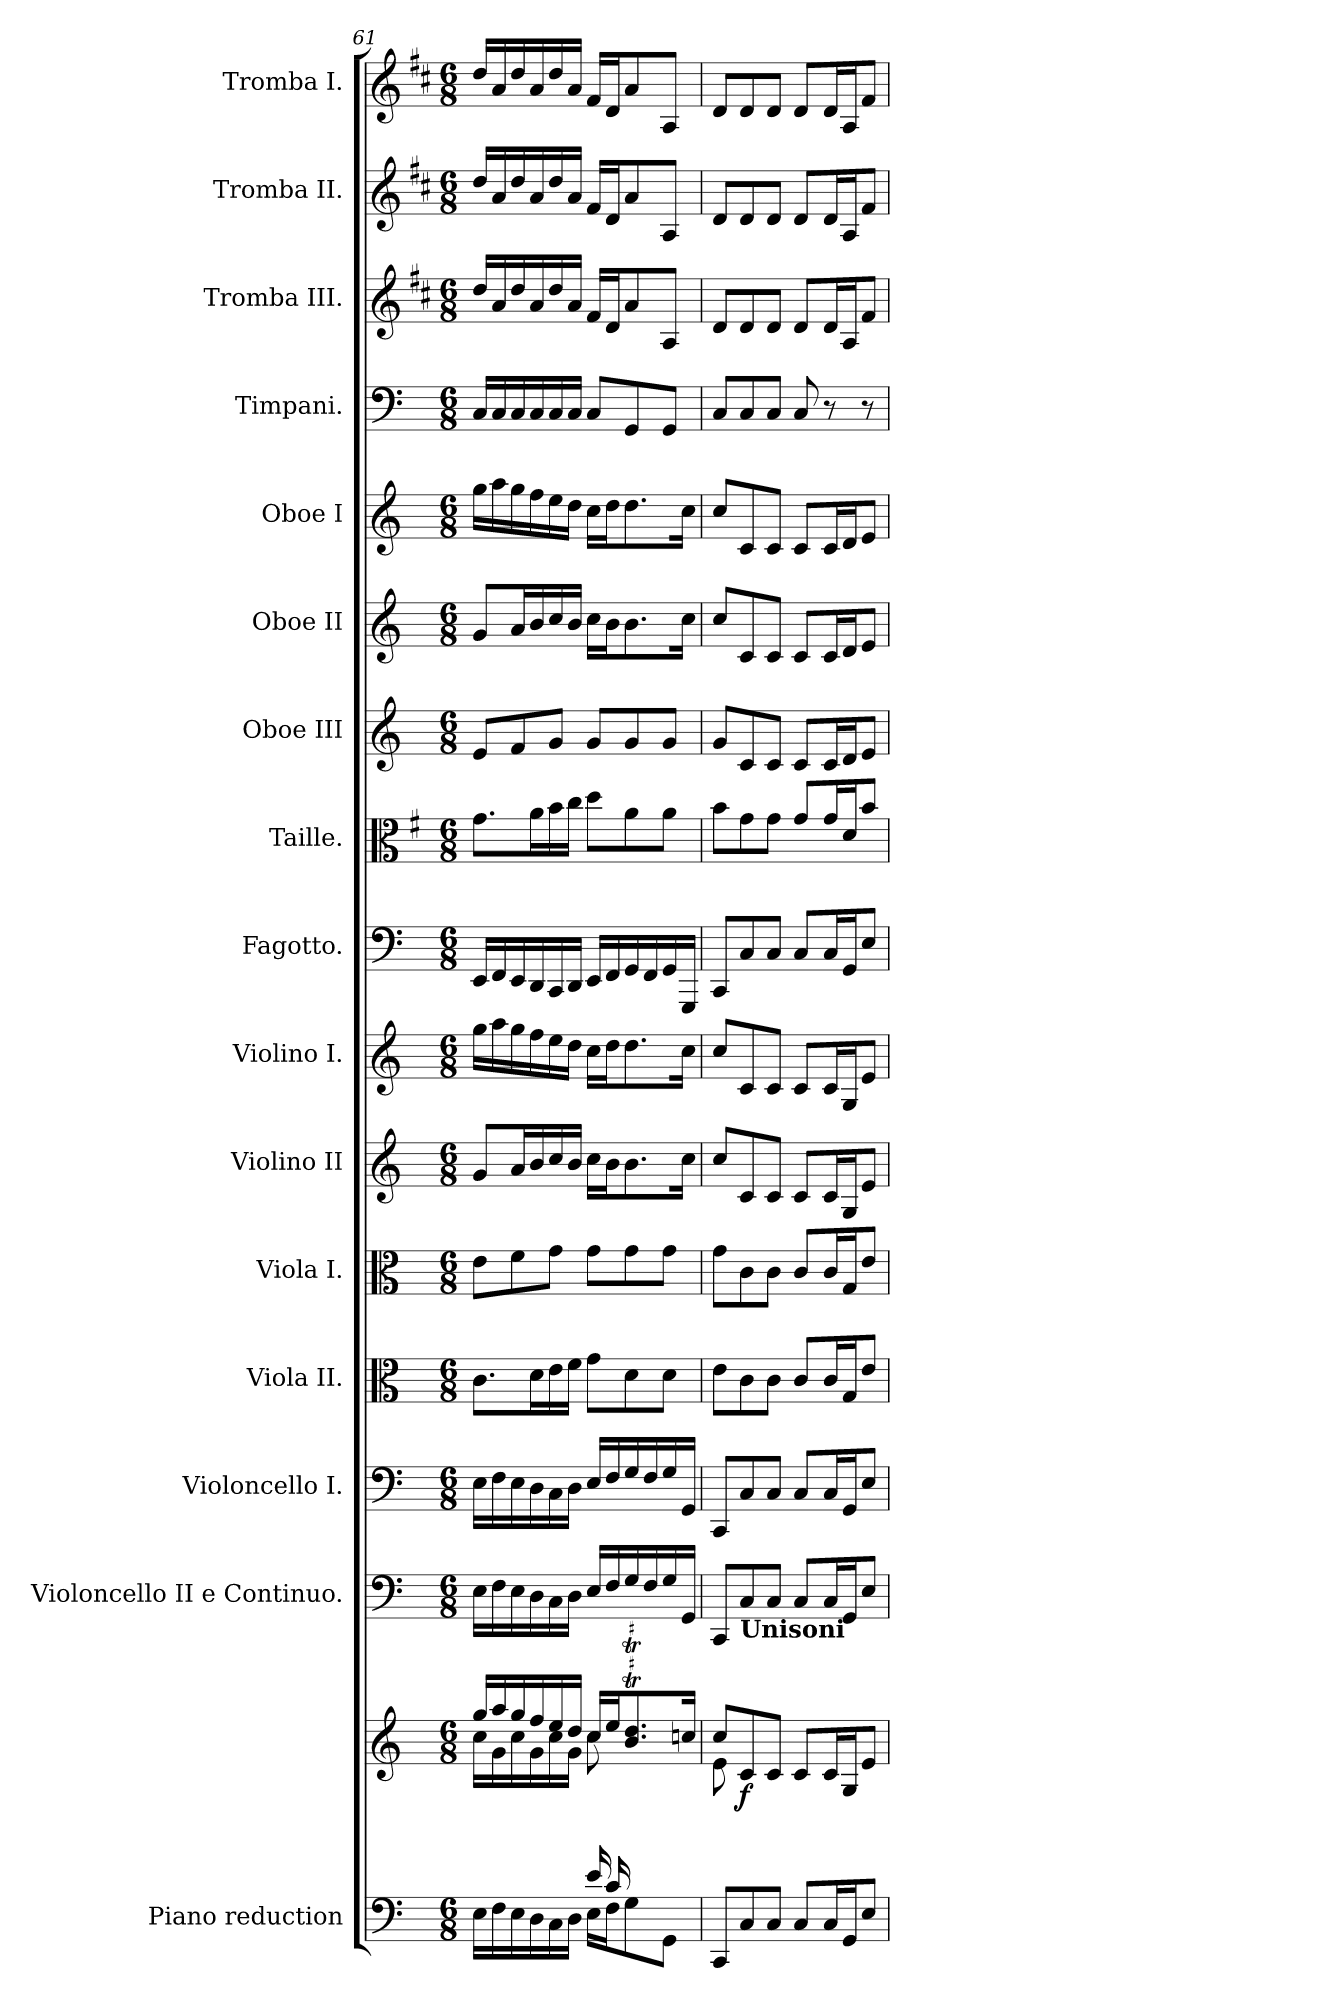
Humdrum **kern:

**kern	**kern	**dynam	**kern	**kern	**kern	**kern	**kern	**kern	**kern	**kern	**kern	**kern	**kern	**kern	**kern	**kern	**kern
*part16	*part16	*part16	*part15	*part14	*part13	*part12	*part11	*part10	*part9	*part8	*part7	*part6	*part5	*part4	*part3	*part2	*part1
*staff17	*staff16	*staff16/17	*staff15	*staff14	*staff13	*staff12	*staff11	*staff10	*staff9	*staff8	*staff7	*staff6	*staff5	*staff4	*staff3	*staff2	*staff1
*I"Piano reduction	*	*	*I"Violoncello II e Continuo.	*I"Violoncello I.	*I"Viola II.	*I"Viola I.	*I"Violino II	*I"Violino I.	*I"Fagotto.	*I"Taille.	*I"Oboe III	*I"Oboe II	*I"Oboe I	*I"Timpani.	*I"Tromba III.	*I"Tromba II.	*I"Tromba I.
*I'Pno	*	*	*I'Vc	*I'Vc	*I'Vla	*I'Vla	*	*I'Vln	*	*	*I'Ob	*I'Ob	*I'Ob	*I'Timp	*	*	*
!!LO:PB:g=z
*clefF4	*clefG2	*	*clefF4	*clefF4	*clefC3	*clefC3	*clefG2	*clefG2	*clefF4	*clefC3	*clefG2	*clefG2	*clefG2	*clefF4	*clefG2	*clefG2	*clefG2
*	*	*	*ITrd7c12	*	*	*	*	*	*	*ITrd4c7	*	*	*	*	*ITrd1c2	*ITrd1c2	*ITrd1c2
*k[]	*k[]	*	*k[]	*k[]	*k[]	*k[]	*k[]	*k[]	*k[]	*k[]	*k[]	*k[]	*k[]	*k[]	*k[]	*k[]	*k[]
*M6/8	*M6/8	*	*M6/8	*M6/8	*M6/8	*M6/8	*M6/8	*M6/8	*M6/8	*M6/8	*M6/8	*M6/8	*M6/8	*M6/8	*M6/8	*M6/8	*M6/8
=61	=61	=61	=61	=61	=61	=61	=61	=61	=61	=61	=61	=61	=61	=61	=61	=61	=61
*^	*^	*	*	*	*	*	*	*	*	*	*	*	*	*	*	*	*
*	*	*	*^	*	*	*	*	*	*	*	*	*	*	*	*	*	*	*	*
4.ryy	16E\LL	16gg/LL	16cc\LL	2ryy	.	16EE\LL	16E\LL	8.c\L	8e\L	8g/L	16gg\LL	16EE/LL	8.c\L	8e/L	8g/L	16gg\LL	16C/LL	16cc/LL	16cc/LL	16cc/LL
.	16F\	16aa/	16g\	.	.	16FF\	16F\	.	.	.	16aa\	16FF/	.	.	.	16aa\	16C/	16g/	16g/	16g/
.	16E\	16gg/	16cc\	.	.	16EE\	16E\	.	8f\	16a/L	16gg\	16EE/	.	8f/	16a/L	16gg\	16C/	16cc/	16cc/	16cc/
.	16D\	16ff/	16g\	.	.	16DD\	16D\	16d\L	.	16b/	16ff\	16DD/	16d\L	.	16b/	16ff\	16C/	16g/	16g/	16g/
.	16C\	16ee/	16cc\	.	.	16CC\	16C\	16e\	8g\J	16cc/	16ee\	16CC/	16e\	8g/J	16cc/	16ee\	16C/	16cc/	16cc/	16cc/
.	16D\JJ	16dd/JJ	16g\JJ	.	.	16DD\JJ	16D\JJ	16f\JJ	.	16b/JJ	16dd\JJ	16DD/JJ	16f\JJ	.	16b/JJ	16dd\JJ	16C/JJ	16g/JJ	16g/JJ	16g/JJ
16e/LL	16E\LL	16cc/LL	8cc\	.	.	16EE/LL	16E/LL	8g\L	8g\L	16cc\LL	16cc\LL	16EE/LL	8g\L	8g/L	16cc\LL	16cc\LL	8C/L	16e/LL	16e/LL	16e/LL
16c/J	16F\J	16ee/J	.	.	.	16FF/	16F/	.	.	16b\J	16dd\J	16FF/	.	.	16b\J	16dd\J	.	16c/J	16c/J	16c/J
4ryy	8G\	8.b/T 8.dd/T	4ryy	8g\	.	16GG/	16G/	8d\	8g\	8.b\	8.dd\	16GG/	8d\	8g/	8.b\	8.dd\	8GG/	8g/	8g/	8g/
.	.	.	.	.	.	16FF/	16F/	.	.	.	.	16FF/	.	.	.	.	.	.	.	.
.	8GG\J	.	.	8d\J	.	16GG/	16G/	8d\J	8g\J	.	.	16GG/	8d\J	8g/J	.	.	8GG/J	8G/J	8G/J	8G/J
.	.	16cc/Jk	.	.	.	16GGG/JJ	16GG/JJ	.	.	16cc\Jk	16cc\Jk	16GGG/JJ	.	.	16cc\Jk	16cc\Jk	.	.	.	.
*v	*v	*	*	*	*	*	*	*	*	*	*	*	*	*	*	*	*	*	*	*
*	*	*v	*v	*	*	*	*	*	*	*	*	*	*	*	*	*	*	*	*
=62	=62	=62	=62	=62	=62	=62	=62	=62	=62	=62	=62	=62	=62	=62	=62	=62	=62	=62
8CC/L	8cc/L	8e\	.	8CCC/L	8CC/L	8e\L	8g\L	8cc/L	8cc/L	8CC/L	8e\L	8g/L	8cc/L	8cc/L	8C/L	8c/L	8c/L	8c/L
!	!	!	!	!LO:TX:b:B:t=Unisoni	!	!	!	!	!	!	!	!	!	!	!	!	!	!
!	!	!	!LO:DY:b	!	!	!	!	!	!	!	!	!	!	!	!	!	!	!
8C/	8c/	8ryy	f	8CC/	8C/	8c\	8c\	8c/	8c/	8C/	8c\	8c/	8c/	8c/	8C/	8c/	8c/	8c/
8C/J	8c/J	2ryy	.	8CC/J	8C/J	8c\J	8c\J	8c/J	8c/J	8C/J	8c\J	8c/J	8c/J	8c/J	8C/J	8c/J	8c/J	8c/J
8C/L	8c/L	.	.	8CC/L	8C/L	8c/L	8c/L	8c/L	8c/L	8C/L	8c/L	8c/L	8c/L	8c/L	8C/	8c/L	8c/L	8c/L
16C/L	16c/L	.	.	16CC/L	16C/L	16c/L	16c/L	16c/L	16c/L	16C/L	16c/L	16c/L	16c/L	16c/L	8r	16c/L	16c/L	16c/L
16GG/J	16G/J	.	.	16GGG/J	16GG/J	16G/J	16G/J	16G/J	16G/J	16GG/J	16G/J	16d/J	16d/J	16d/J	.	16G/J	16G/J	16G/J
8E/J	8e/J	.	.	8EE/J	8E/J	8e/J	8e/J	8e/J	8e/J	8E/J	8e/J	8e/J	8e/J	8e/J	8r	8e/J	8e/J	8e/J
*	*v	*v	*	*	*	*	*	*	*	*	*	*	*	*	*	*	*	*
=	=	=	=	=	=	=	=	=	=	=	=	=	=	=	=	=	=
*-	*-	*-	*-	*-	*-	*-	*-	*-	*-	*-	*-	*-	*-	*-	*-	*-	*-
